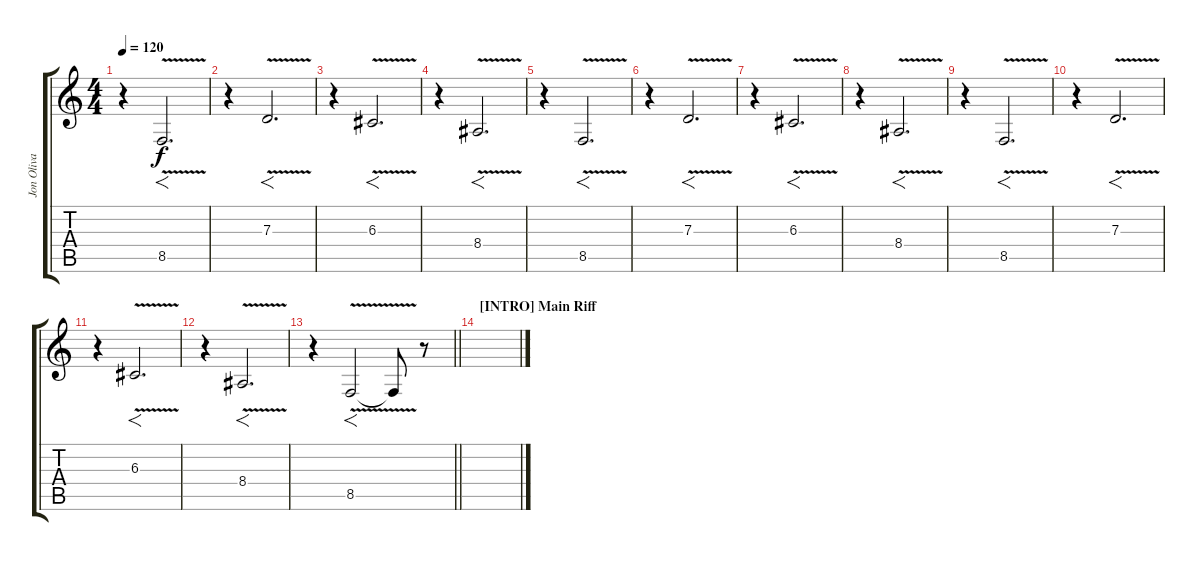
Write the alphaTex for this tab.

\track ("Jon Oliva (Intro Vocals)" "Jon Oliva ") {instrument choiraahs}
\staff {score tabs}
\tuning (E4 B3 G3 D3 A2 E2) {hide}
\ts (4 4)
\tempo 120
\clef g2
\ks c
r.4{dy f} 8.5{v}.2{f d} |
r.4 7.3{v}.2{f d} |
r.4 6.3{v}.2{f d} |
r.4 8.4{v}.2{f d} |
r.4 8.5{v}.2{f d} |
r.4 7.3{v}.2{f d} |
r.4 6.3{v}.2{f d} |
r.4 8.4{v}.2{f d} |
r.4 8.5{v}.2{f d} |
r.4 7.3{v}.2{f d} |
r.4 6.3{v}.2{f d} |
r.4 8.4{v}.2{f d} |
\barLineRight lightlight
r.4 8.5{v}.2{f} 8.5{t}.8 r.8 |
\section ("" "[INTRO] Main Riff")
